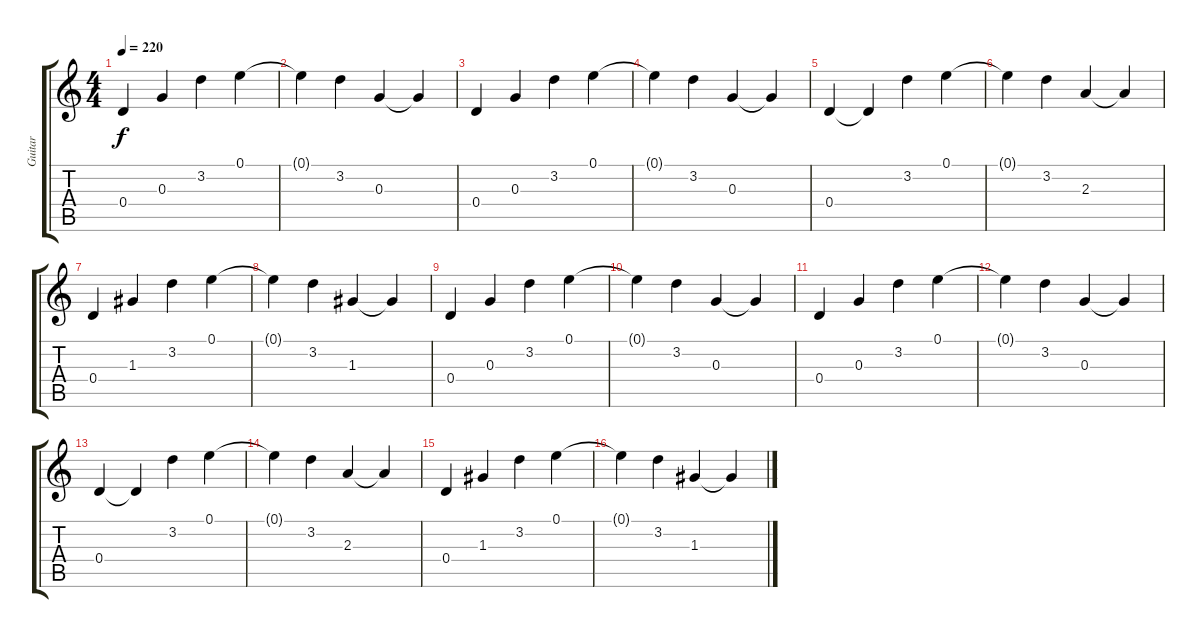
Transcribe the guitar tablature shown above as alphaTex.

\track ("Guitar" "Guitar") {instrument acousticguitarsteel}
\staff {score tabs}
\tuning (E4 B3 G3 D3 A2 E2) {hide}
\ts (4 4)
\tempo 220
\clef g2
\ks c
0.4.4{dy f} 0.3.4 3.2.4 0.1.4 |
0.1{t}.4 3.2.4 0.3.4 0.3{t}.4 |
0.4.4 0.3.4 3.2.4 0.1.4 |
0.1{t}.4 3.2.4 0.3.4 0.3{t}.4 |
0.4.4 0.4{t}.4 3.2.4 0.1.4 |
0.1{t}.4 3.2.4 2.3.4 2.3{t}.4 |
0.4.4 1.3.4 3.2.4 0.1.4 |
0.1{t}.4 3.2.4 1.3.4 1.3{t}.4 |
0.4.4 0.3.4 3.2.4 0.1.4 |
0.1{t}.4 3.2.4 0.3.4 0.3{t}.4 |
0.4.4 0.3.4 3.2.4 0.1.4 |
0.1{t}.4 3.2.4 0.3.4 0.3{t}.4 |
0.4.4 0.4{t}.4 3.2.4 0.1.4 |
0.1{t}.4 3.2.4 2.3.4 2.3{t}.4 |
0.4.4 1.3.4 3.2.4 0.1.4 |
0.1{t}.4 3.2.4 1.3.4 1.3{t}.4
